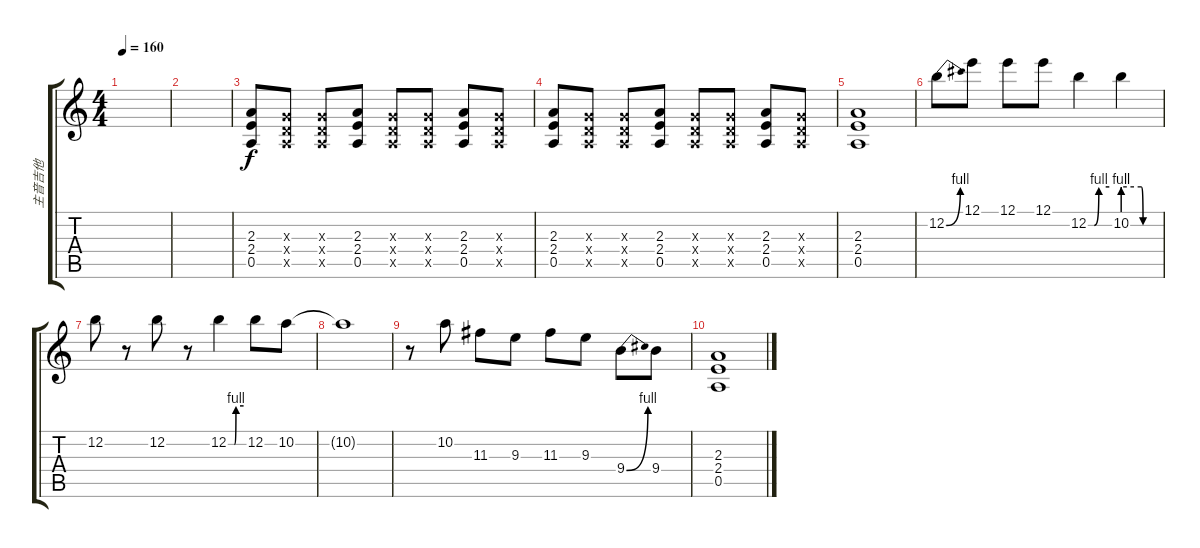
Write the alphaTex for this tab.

\track ("主音吉他" "主音吉他") {instrument distortionguitar}
\staff {score tabs}
\tuning (E4 B3 G3 D3 A2 E2) {hide}
\ts (4 4)
\tempo 160
\clef g2
\ks c
|
|
(2.3 2.4 0.5).8 (0.3{x} 0.4{x} 0.5{x}).8 (0.3{x} 0.4{x} 0.5{x}).8 (2.3 2.4 0.5).8 (0.3{x} 0.4{x} 0.5{x}).8 (0.3{x} 0.4{x} 0.5{x}).8 (2.3 2.4 0.5).8 (0.3{x} 0.4{x} 0.5{x}).8 |
(2.3 2.4 0.5).8 (0.3{x} 0.4{x} 0.5{x}).8 (0.3{x} 0.4{x} 0.5{x}).8 (2.3 2.4 0.5).8 (0.3{x} 0.4{x} 0.5{x}).8 (0.3{x} 0.4{x} 0.5{x}).8 (2.3 2.4 0.5).8 (0.3{x} 0.4{x} 0.5{x}).8 |
(2.3 2.4 0.5).1 |
12.2{be (bend 0 0 60 4)}.8 12.1.8 12.1.8 12.1.8 12.2{be (custom 0 0 17 0 30 4 60 4)}.4 10.2{be (custom 0 4 30 4 33 0 60 0)}.4 |
12.2.8 r.8 12.2.8 r.8 12.2{be (custom 0 0 24 0 30 4 60 4)}.4 12.2.8 10.2.8 |
10.2{t}.1 |
r.8 10.2.8 11.3.8 9.3.8 11.3.8 9.3.8 9.4{be (bend 0 0 60 4)}.8 9.4.8 |
(2.3 2.4 0.5).1
